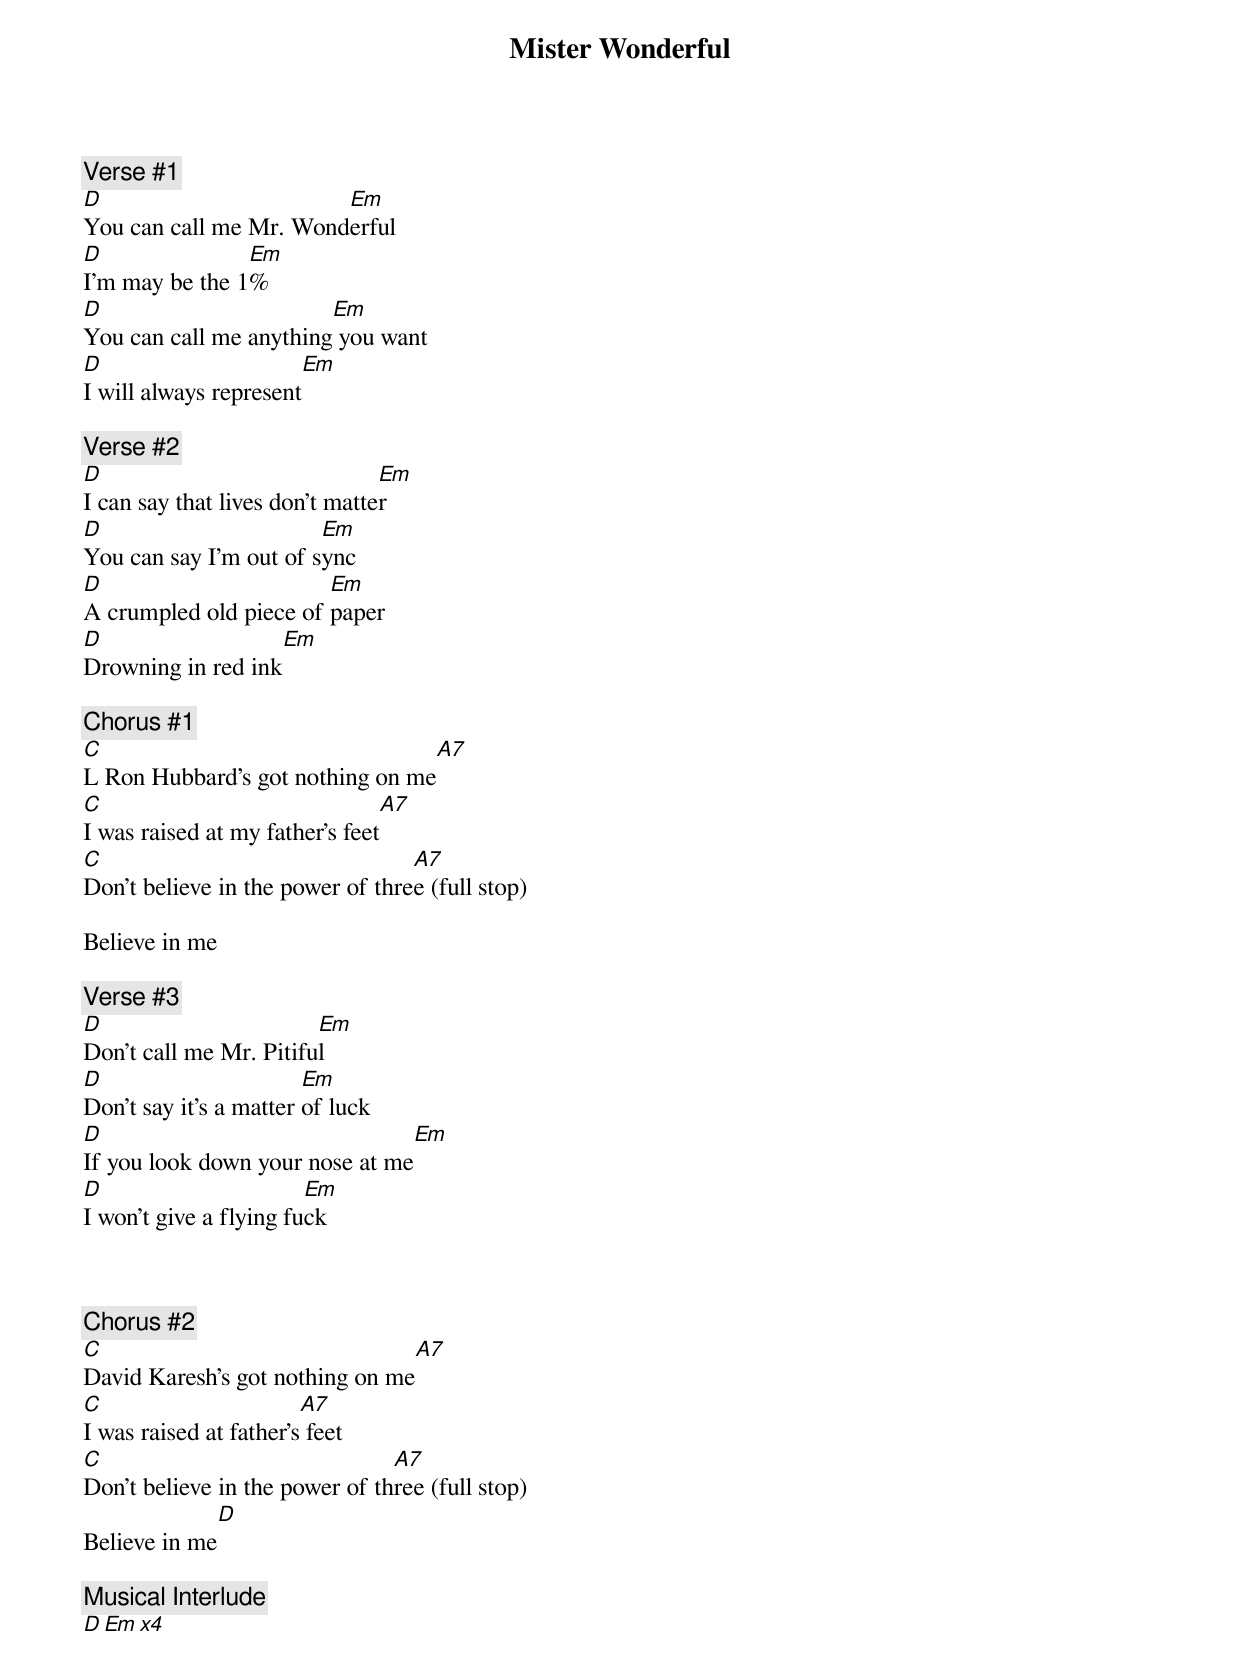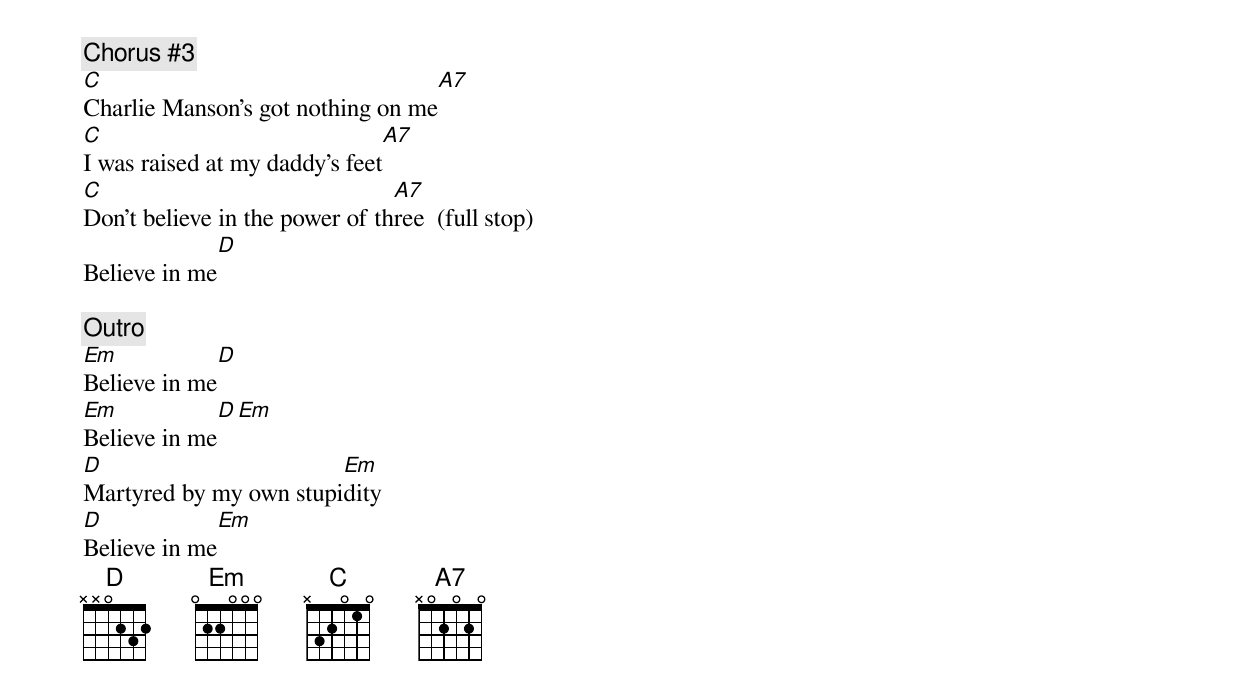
Mister Wonderful

[Verse #1]
D			Em
You can call me Mr. Wonderful
D		Em
I’m may be the 1%
D			Em
You can call me anything you want
D                            Em
I will always represent

[Verse #2]
D				Em
I can say that lives don’t matter
D			Em
You can say I’m out of sync
D			Em
A crumpled old piece of paper
D		     Em
Drowning in red ink

[Chorus #1]
C				     A7
L Ron Hubbard’s got nothing on me
C				A7
I was raised at my father’s feet
C				  A7
Don’t believe in the power of three (full stop)

Believe in me

[Verse #3]
D			Em
Don’t call me Mr. Pitiful
D			Em
Don’t say it's a matter of luck
D				Em
If you look down your nose at me
D			Em
I won’t give a flying fuck



[Chorus #2]
C				A7
David Karesh’s got nothing on me
C			A7
I was raised at father’s feet
C				A7
Don’t believe in the power of three (full stop)
                D
Believe in me

[Musical Interlude]
D                      Em     x4

[Chorus #3]
C				      A7
Charlie Manson’s got nothing on me
C				A7
I was raised at my daddy’s feet
C				A7
Don’t believe in the power of three  (full stop)
                D
Believe in me

[Outro]
Em		D
Believe in me
Em		D	Em
Believe in me
D			Em
Martyred by my own stupidity
D		Em
Believe in me
